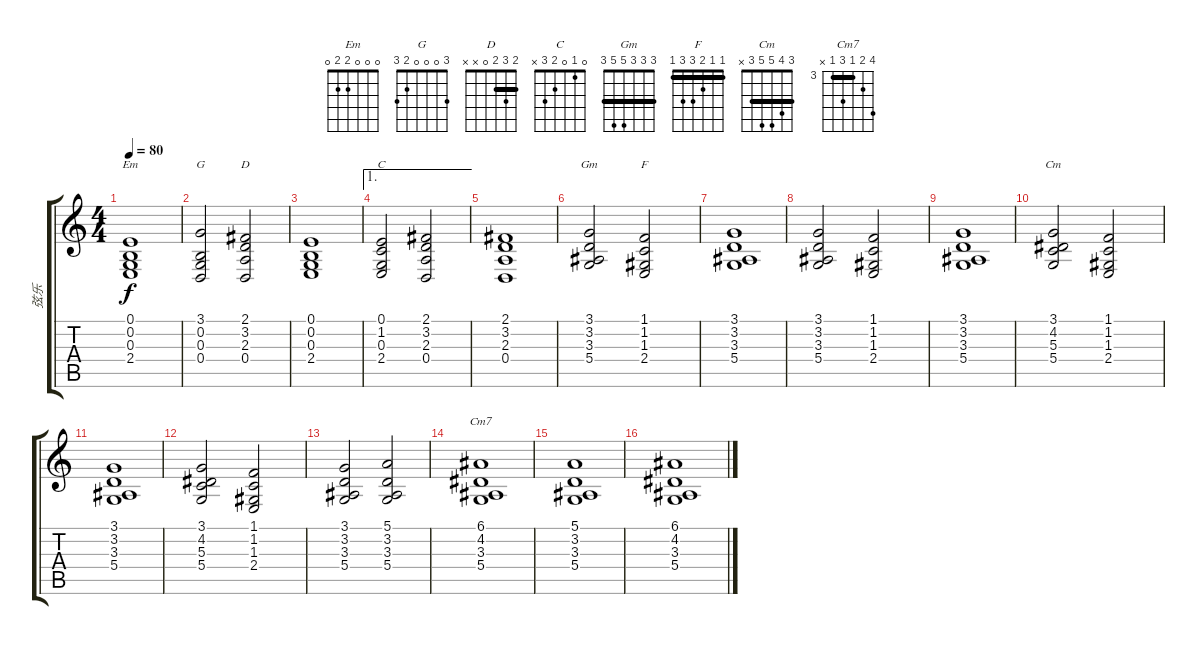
\track ("弦乐" "弦乐") {instrument stringensemble2}
\staff {score tabs}
\tuning (E4 B3 G3 D3 A2 E2) {hide}
\chord ("Em" 0 0 0 2 2 0)
\chord ("G" 3 0 0 0 2 3)
\chord ("D" 2 3 2 0 x x) {barre 2}
\chord ("C" 0 1 0 2 3 x)
\chord ("Gm" 3 3 3 5 5 3) {barre 3}
\chord ("F" 1 1 2 3 3 1) {barre 1}
\chord ("Cm" 3 4 5 5 3 x) {barre 3}
\chord ("Cm7" 6 4 3 5 3 x) {firstfret 3 barre 3}
\ts (4 4)
\tempo 80
\clef g2
\ks c
(0.1 0.2 0.3 2.4).1{ch "Em" dy f} |
(3.1 0.2 0.3 0.4).2{ch "G"} (2.1 3.2 2.3 0.4).2{ch "D"} |
(0.1 0.2 0.3 2.4).1 |
\ae 1
(0.1 1.2 0.3 2.4).2{ch "C"} (2.1 3.2 2.3 0.4).2 |
(2.1 3.2 2.3 0.4).1 |
(3.1 3.2 3.3 5.4).2{ch "Gm"} (1.1 1.2 1.3 2.4).2{ch "F"} |
(3.1 3.2 3.3 5.4).1 |
(3.1 3.2 3.3 5.4).2 (1.1 1.2 1.3 2.4).2 |
(3.1 3.2 3.3 5.4).1 |
(3.1 4.2 5.3 5.4).2{ch "Cm"} (1.1 1.2 1.3 2.4).2 |
(3.1 3.2 3.3 5.4).1 |
(3.1 4.2 5.3 5.4).2 (1.1 1.2 1.3 2.4).2 |
(3.1 3.2 3.3 5.4).2 (5.1 3.2 3.3 5.4).2 |
(6.1 4.2 3.3 5.4).1{ch "Cm7"} |
(5.1 3.2 3.3 5.4).1 |
(6.1 4.2 3.3 5.4).1
